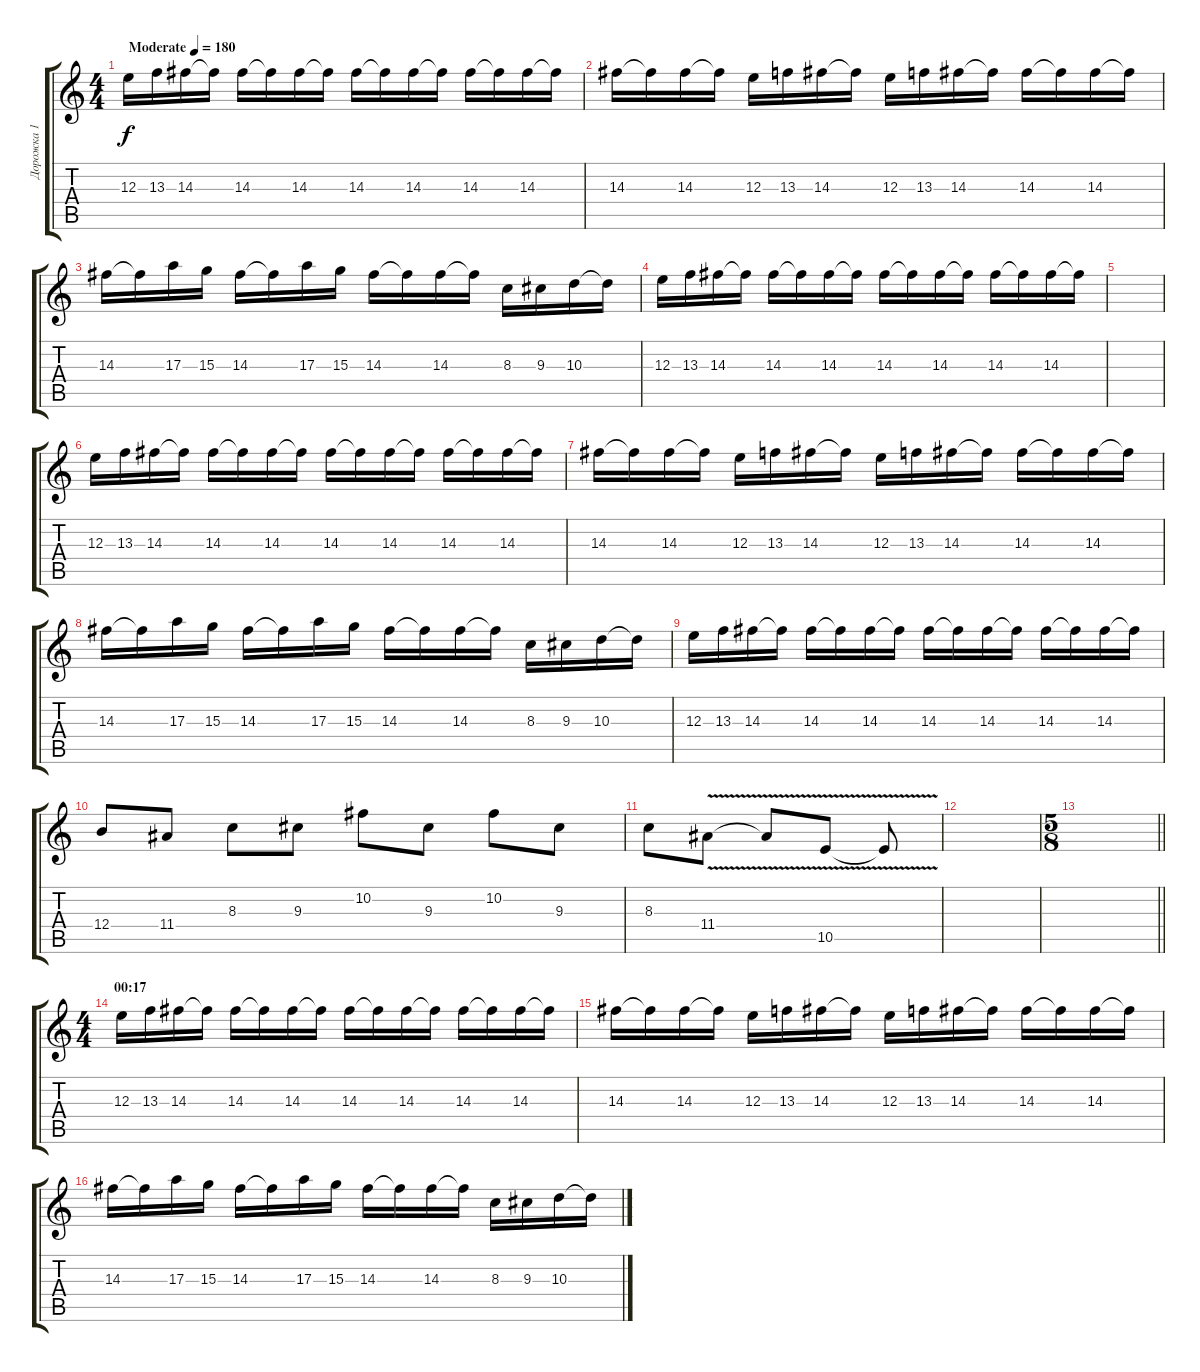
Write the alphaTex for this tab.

\track ("Дорожка 1" "Дорожка 1") {instrument distortionguitar}
\staff {score tabs}
\tuning (Db4 Ab3 E3 B2 Gb2 Db2) {hide}
\ts (4 4)
\tempo (180 "Moderate")
\clef g2
\ks c
12.3.16{dy f instrument acousticgrandpiano} 13.3.16 14.3.16 14.3{t}.16 14.3.16 14.3{t}.16 14.3.16 14.3{t}.16 14.3.16 14.3{t}.16 14.3.16 14.3{t}.16 14.3.16 14.3{t}.16 14.3.16 14.3{t}.16 |
14.3.16 14.3{t}.16 14.3.16 14.3{t}.16 12.3.16 13.3.16 14.3.16 14.3{t}.16 12.3.16 13.3.16 14.3.16 14.3{t}.16 14.3.16 14.3{t}.16 14.3.16 14.3{t}.16 |
14.3.16 14.3{t}.16 17.3.16 15.3.16 14.3.16 14.3{t}.16 17.3.16 15.3.16 14.3.16 14.3{t}.16 14.3.16 14.3{t}.16 8.3.16 9.3.16 10.3.16 10.3{t}.16 |
12.3.16 13.3.16 14.3.16 14.3{t}.16 14.3.16 14.3{t}.16 14.3.16 14.3{t}.16 14.3.16 14.3{t}.16 14.3.16 14.3{t}.16 14.3.16 14.3{t}.16 14.3.16 14.3{t}.16 |
|
12.3.16{instrument acousticgrandpiano} 13.3.16 14.3.16 14.3{t}.16 14.3.16 14.3{t}.16 14.3.16 14.3{t}.16 14.3.16 14.3{t}.16 14.3.16 14.3{t}.16 14.3.16 14.3{t}.16 14.3.16 14.3{t}.16 |
14.3.16 14.3{t}.16 14.3.16 14.3{t}.16 12.3.16 13.3.16 14.3.16 14.3{t}.16 12.3.16 13.3.16 14.3.16 14.3{t}.16 14.3.16 14.3{t}.16 14.3.16 14.3{t}.16 |
14.3.16 14.3{t}.16 17.3.16 15.3.16 14.3.16 14.3{t}.16 17.3.16 15.3.16 14.3.16 14.3{t}.16 14.3.16 14.3{t}.16 8.3.16 9.3.16 10.3.16 10.3{t}.16 |
12.3.16 13.3.16 14.3.16 14.3{t}.16 14.3.16 14.3{t}.16 14.3.16 14.3{t}.16 14.3.16 14.3{t}.16 14.3.16 14.3{t}.16 14.3.16 14.3{t}.16 14.3.16 14.3{t}.16 |
12.4.8{instrument distortionguitar} 11.4.8 8.3.8 9.3.8 10.2.8 9.3.8 10.2.8 9.3.8 |
8.3.8 11.4{v}.8 11.4{t}.8 10.5{v}.8 10.5{t}.8 |
|
\ts (5 8)
\barLineRight lightlight
|
\ts (4 4)
\section ("" "00:17")
12.3.16 13.3.16 14.3.16 14.3{t}.16 14.3.16 14.3{t}.16 14.3.16 14.3{t}.16 14.3.16 14.3{t}.16 14.3.16 14.3{t}.16 14.3.16 14.3{t}.16 14.3.16 14.3{t}.16 |
14.3.16 14.3{t}.16 14.3.16 14.3{t}.16 12.3.16 13.3.16 14.3.16 14.3{t}.16 12.3.16 13.3.16 14.3.16 14.3{t}.16 14.3.16 14.3{t}.16 14.3.16 14.3{t}.16 |
14.3.16 14.3{t}.16 17.3.16 15.3.16 14.3.16 14.3{t}.16 17.3.16 15.3.16 14.3.16 14.3{t}.16 14.3.16 14.3{t}.16 8.3.16 9.3.16 10.3.16 10.3{t}.16
